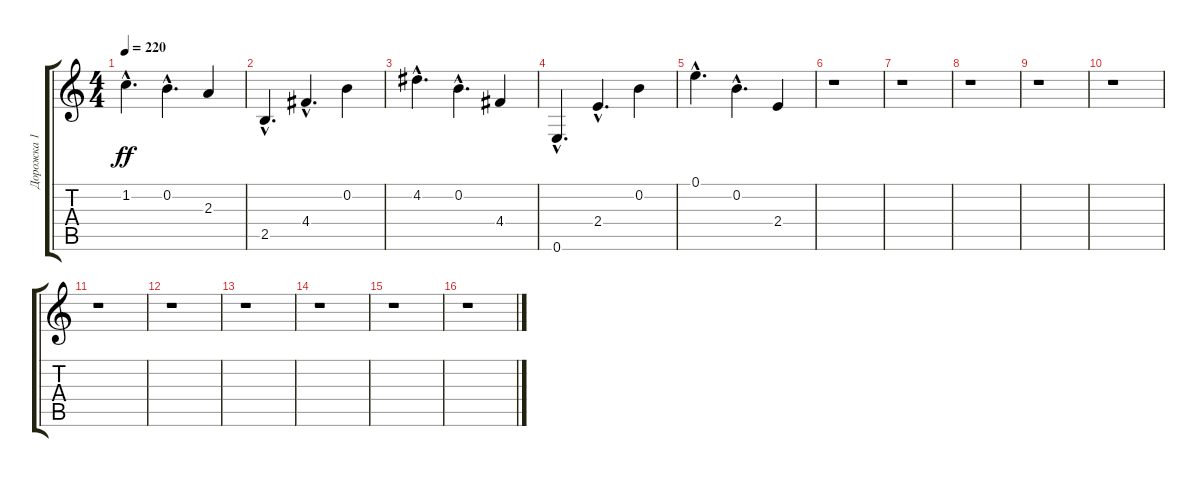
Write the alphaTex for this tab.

\track ("Дорожка 1" "Дорожка 1") {instrument overdrivenguitar}
\staff {score tabs}
\tuning (E4 B3 G3 D3 A2 E2) {hide}
\ts (4 4)
\tempo 220
\clef g2
\ks c
1.2{hac}.4{d dy ff} 0.2{hac}.4{d} 2.3.4 |
2.5{hac}.4{d} 4.4{hac}.4{d} 0.2.4 |
4.2{hac}.4{d} 0.2{hac}.4{d} 4.4.4 |
0.6{hac}.4{d} 2.4{hac}.4{d} 0.2.4 |
0.1{hac}.4{d} 0.2{hac}.4{d} 2.4.4 |
r.1 |
r.1 |
r.1 |
r.1 |
r.1 |
r.1 |
r.1 |
r.1 |
r.1 |
r.1 |
r.1
